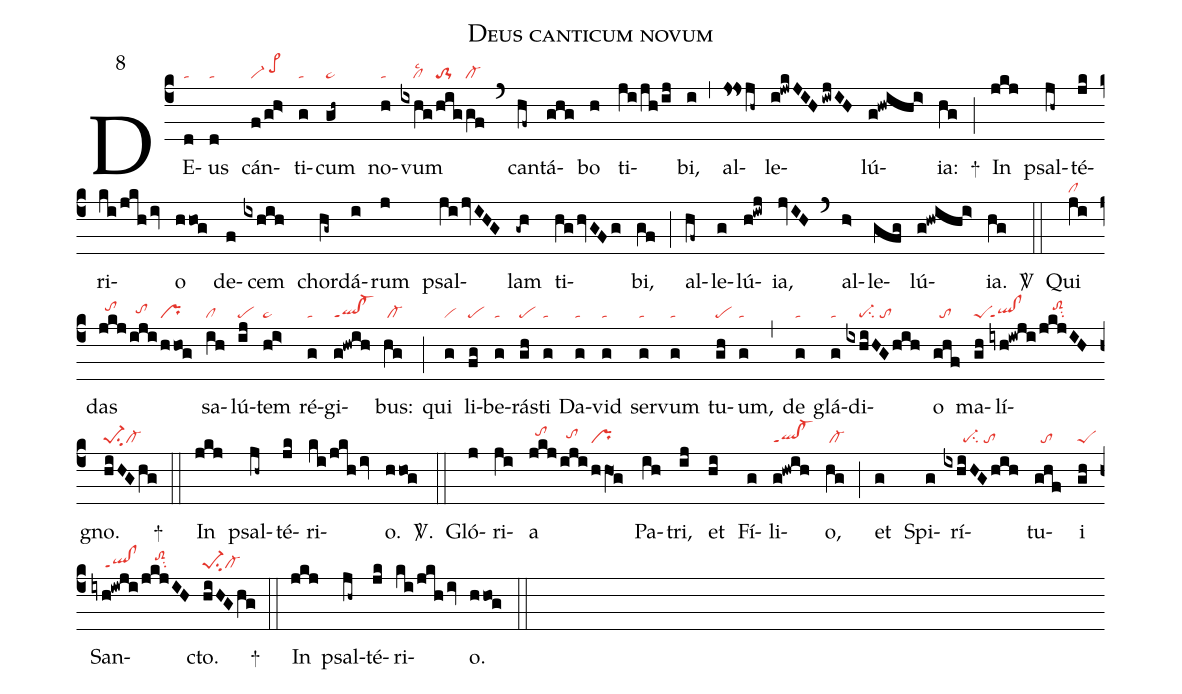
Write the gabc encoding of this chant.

name: Deus canticum novum;
mode: 8;
nabc-lines: 1;
%%
(c4)
DE(d|ta)us(d|ta) cán(f/gh>|vi-/pe>hi)ti(g|ta)cum(gh~|pe~) no(h|ta)vum(ixhg|////cllsc2|/hig|to-1|gf|cl-) (`)
can(hf~)tá(ghg)bo(h) ti(ji/jh/ij)bi,(i) (,)
al(js!jsjh~)le(i!jwkJIHiwjIH)lú(g!hwihi>)ia:(hg) +(;)
In(jkj) psal(jh~)té(jk)ri(ki/jkh/iv)o(hhog) de(f)cem(ixhih) chor(hg~)dá(i)rum(j) psal(ji/jvIHG)lam(-gh) ti(hg/hvGFg)bi,(gf) (;)
al(hf~)le(g)lú(h!iwj)ia,(jvIH) (`)
al(h>)le(gfg)lú(g!hwihi>)ia.(hg) <sp>V/</sp>(::)
Qui(ji|cl) das(jkj|//tohi|/iji|//tohh|/hhog|pr) sa(ih|cl)lú(ij|pe)tem(hi>|pe~) ré(g|ta)gi(g!hwih|ql!cl-ppt1)bus:(hg|/cl-) (;)
qui(g|vi) li(fg|pe)be(g|ta)rá(gh|pe)sti(g|ta) Da(g|ta)vid(g|ta) ser(g|ta)vum(g|ta) tu(gh|pe)um,(g|ta) (,)
de(g|ta) glá(g|ta)di(ixhiHGhih|////pe-su2/to)o(ghf|//to) ma(gh|peS)lí(iyh!iwji|ql!clppt1|/jkjIH|////toS2hisu2)gno.(hiHGhg|pe-1su2cl-) +(::)
In(jkj) psal(jh~)té(jk)ri(ki/jkh/iv)o.(hhog) <sp>V/</sp>.(::)
Gló(j)ri(ji)a(jkj|//tohi|/iji|//tohh|/hhO1g|pr) Pa(ih)tri,(ij) et(hi) Fí(g)li(g!hwih|ql!cl-ppt1)o,(hg|/cl-) (;)
et(g) Spi(g)rí(ixhiHGhih|//////pe-su2/to)tu(ghf|//to)i(gh|peS) San(iyh!iwji|////ql!clppt1|/jkjIH|////toS2hisu2)cto.(hiHGhg|pe-1su2cl-) +(::)
In(jkj) psal(jh~)té(jk)ri(ki/jkh/iv)o.(hhog) (::)
